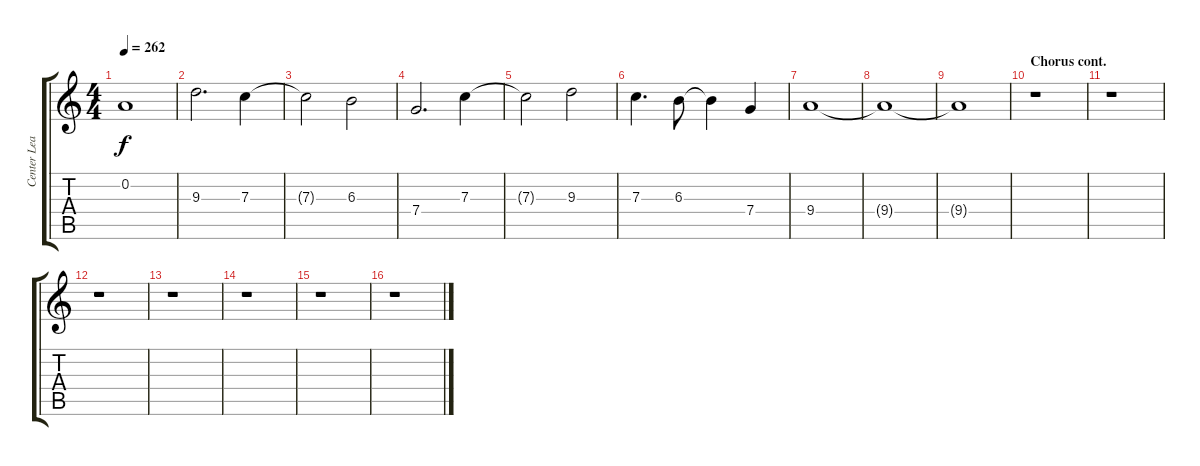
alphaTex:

\track ("Center Lead 2" "Center Lea") {instrument overdrivenguitar}
\staff {score tabs}
\tuning (D4 A3 F3 C3 G2 C2) {hide}
\ts (4 4)
\tempo 262
\clef g2
\ks aminor
0.2{t}.1{dy f} |
9.3.2{d} 7.3.4 |
7.3{t}.2 6.3.2 |
7.4.2{d} 7.3.4 |
7.3{t}.2 9.3.2 |
7.3.4{d} 6.3.8 6.3{t}.4 7.4.4 |
9.4.1 |
9.4{t}.1 |
9.4{t}.1 |
\section ("" "Chorus cont.")
r.1 |
r.1 |
r.1 |
r.1 |
r.1 |
r.1 |
r.1
